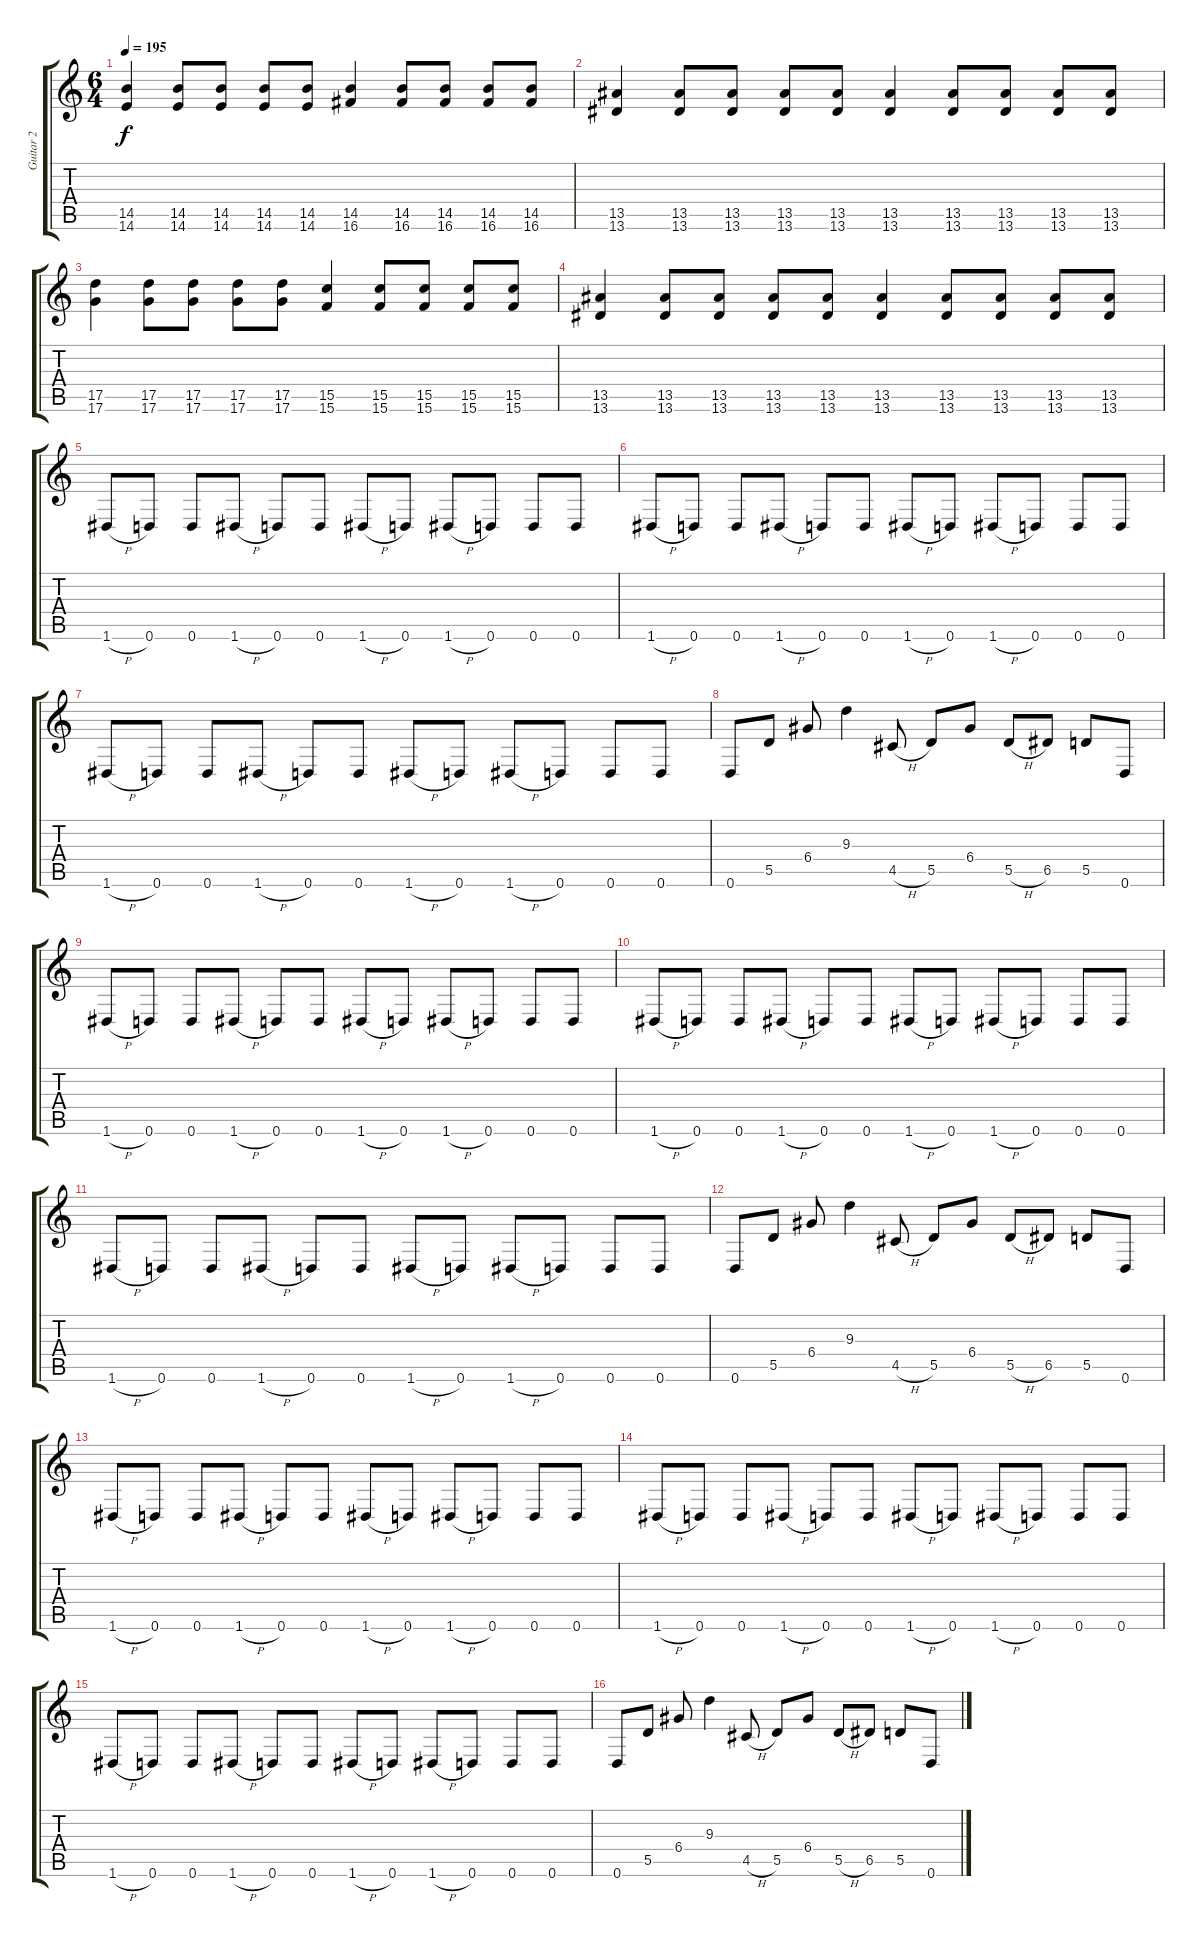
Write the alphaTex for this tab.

\track ("Guitar 2" "Guitar 2") {instrument distortionguitar}
\staff {score tabs}
\tuning (D4 A3 F3 D3 A2 D2) {hide}
\ts (6 4)
\tempo 195
\clef g2
\ks c
(14.5 14.6).4{dy f} (14.5 14.6).8 (14.5 14.6).8 (14.5 14.6).8 (14.5 14.6).8 (14.5 16.6).4 (14.5 16.6).8 (14.5 16.6).8 (14.5 16.6).8 (14.5 16.6).8 |
(13.5 13.6).4 (13.5 13.6).8 (13.5 13.6).8 (13.5 13.6).8 (13.5 13.6).8 (13.5 13.6).4 (13.5 13.6).8 (13.5 13.6).8 (13.5 13.6).8 (13.5 13.6).8 |
(17.5 17.6).4 (17.5 17.6).8 (17.5 17.6).8 (17.5 17.6).8 (17.5 17.6).8 (15.5 15.6).4 (15.5 15.6).8 (15.5 15.6).8 (15.5 15.6).8 (15.5 15.6).8 |
(13.5 13.6).4 (13.5 13.6).8 (13.5 13.6).8 (13.5 13.6).8 (13.5 13.6).8 (13.5 13.6).4 (13.5 13.6).8 (13.5 13.6).8 (13.5 13.6).8 (13.5 13.6).8 |
1.6{h}.8{balance 12} 0.6.8 0.6.8 1.6{h}.8 0.6.8 0.6.8 1.6{h}.8 0.6.8 1.6{h}.8 0.6.8 0.6.8 0.6.8 |
1.6{h}.8 0.6.8 0.6.8 1.6{h}.8 0.6.8 0.6.8 1.6{h}.8 0.6.8 1.6{h}.8 0.6.8 0.6.8 0.6.8 |
1.6{h}.8 0.6.8 0.6.8 1.6{h}.8 0.6.8 0.6.8 1.6{h}.8 0.6.8 1.6{h}.8 0.6.8 0.6.8 0.6.8 |
0.6.8 5.5.8 6.4.8 9.3.4 4.5{h}.8 5.5.8 6.4.8 5.5{h}.8 6.5.8 5.5.8 0.6.8 |
1.6{h}.8 0.6.8 0.6.8 1.6{h}.8 0.6.8 0.6.8 1.6{h}.8 0.6.8 1.6{h}.8 0.6.8 0.6.8 0.6.8 |
1.6{h}.8 0.6.8 0.6.8 1.6{h}.8 0.6.8 0.6.8 1.6{h}.8 0.6.8 1.6{h}.8 0.6.8 0.6.8 0.6.8 |
1.6{h}.8 0.6.8 0.6.8 1.6{h}.8 0.6.8 0.6.8 1.6{h}.8 0.6.8 1.6{h}.8 0.6.8 0.6.8 0.6.8 |
0.6.8 5.5.8 6.4.8 9.3.4 4.5{h}.8 5.5.8 6.4.8 5.5{h}.8 6.5.8 5.5.8 0.6.8 |
1.6{h}.8 0.6.8 0.6.8 1.6{h}.8 0.6.8 0.6.8 1.6{h}.8 0.6.8 1.6{h}.8 0.6.8 0.6.8 0.6.8 |
1.6{h}.8 0.6.8 0.6.8 1.6{h}.8 0.6.8 0.6.8 1.6{h}.8 0.6.8 1.6{h}.8 0.6.8 0.6.8 0.6.8 |
1.6{h}.8 0.6.8 0.6.8 1.6{h}.8 0.6.8 0.6.8 1.6{h}.8 0.6.8 1.6{h}.8 0.6.8 0.6.8 0.6.8 |
0.6.8 5.5.8 6.4.8 9.3.4 4.5{h}.8 5.5.8 6.4.8 5.5{h}.8 6.5.8 5.5.8 0.6.8
